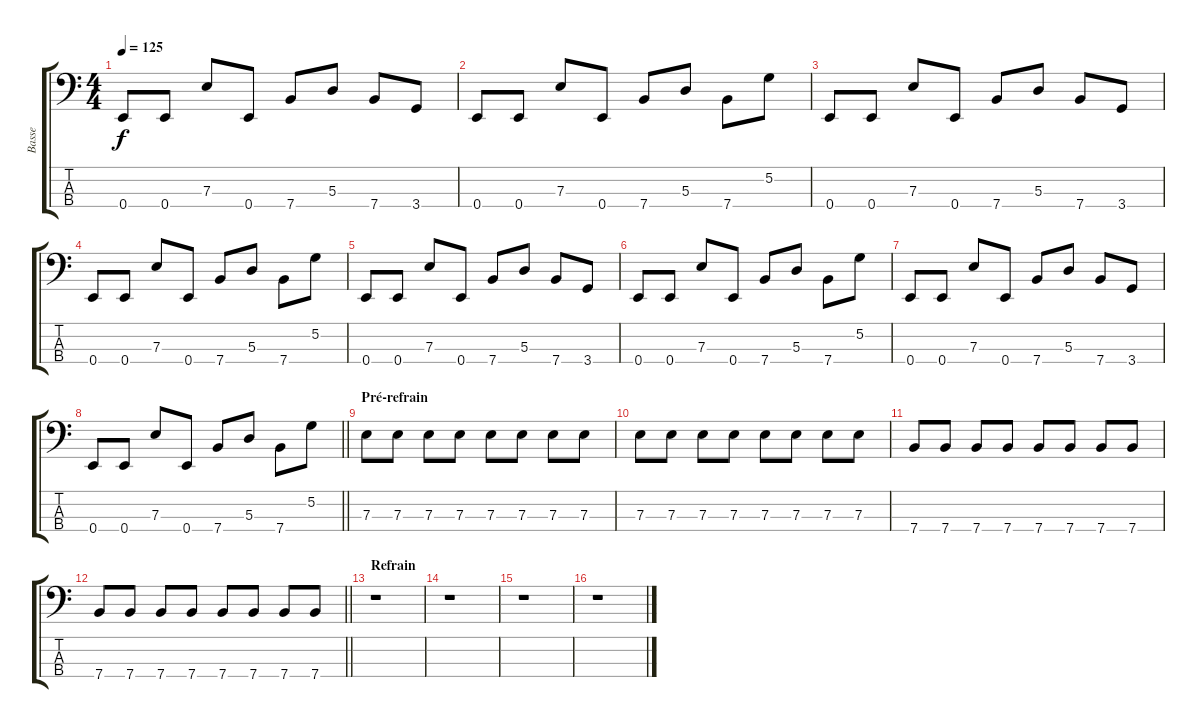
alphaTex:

\track ("Basse" "Basse") {instrument electricbassfinger}
\staff {score tabs}
\tuning (G2 D2 A1 E1) {hide}
\ts (4 4)
\tempo 125
\clef f4
\ks c
0.4.8{dy f} 0.4.8 7.3.8 0.4.8 7.4.8 5.3.8 7.4.8 3.4.8 |
0.4.8 0.4.8 7.3.8 0.4.8 7.4.8 5.3.8 7.4.8 5.2.8 |
0.4.8 0.4.8 7.3.8 0.4.8 7.4.8 5.3.8 7.4.8 3.4.8 |
0.4.8 0.4.8 7.3.8 0.4.8 7.4.8 5.3.8 7.4.8 5.2.8 |
0.4.8 0.4.8 7.3.8 0.4.8 7.4.8 5.3.8 7.4.8 3.4.8 |
0.4.8 0.4.8 7.3.8 0.4.8 7.4.8 5.3.8 7.4.8 5.2.8 |
0.4.8 0.4.8 7.3.8 0.4.8 7.4.8 5.3.8 7.4.8 3.4.8 |
\barLineRight lightlight
0.4.8 0.4.8 7.3.8 0.4.8 7.4.8 5.3.8 7.4.8 5.2.8 |
\section ("" "Pré-refrain")
7.3.8 7.3.8 7.3.8 7.3.8 7.3.8 7.3.8 7.3.8 7.3.8 |
7.3.8 7.3.8 7.3.8 7.3.8 7.3.8 7.3.8 7.3.8 7.3.8 |
7.4.8 7.4.8 7.4.8 7.4.8 7.4.8 7.4.8 7.4.8 7.4.8 |
\barLineRight lightlight
7.4.8 7.4.8 7.4.8 7.4.8 7.4.8 7.4.8 7.4.8 7.4.8 |
\section ("" "Refrain")
r.1 |
r.1 |
r.1 |
r.1
